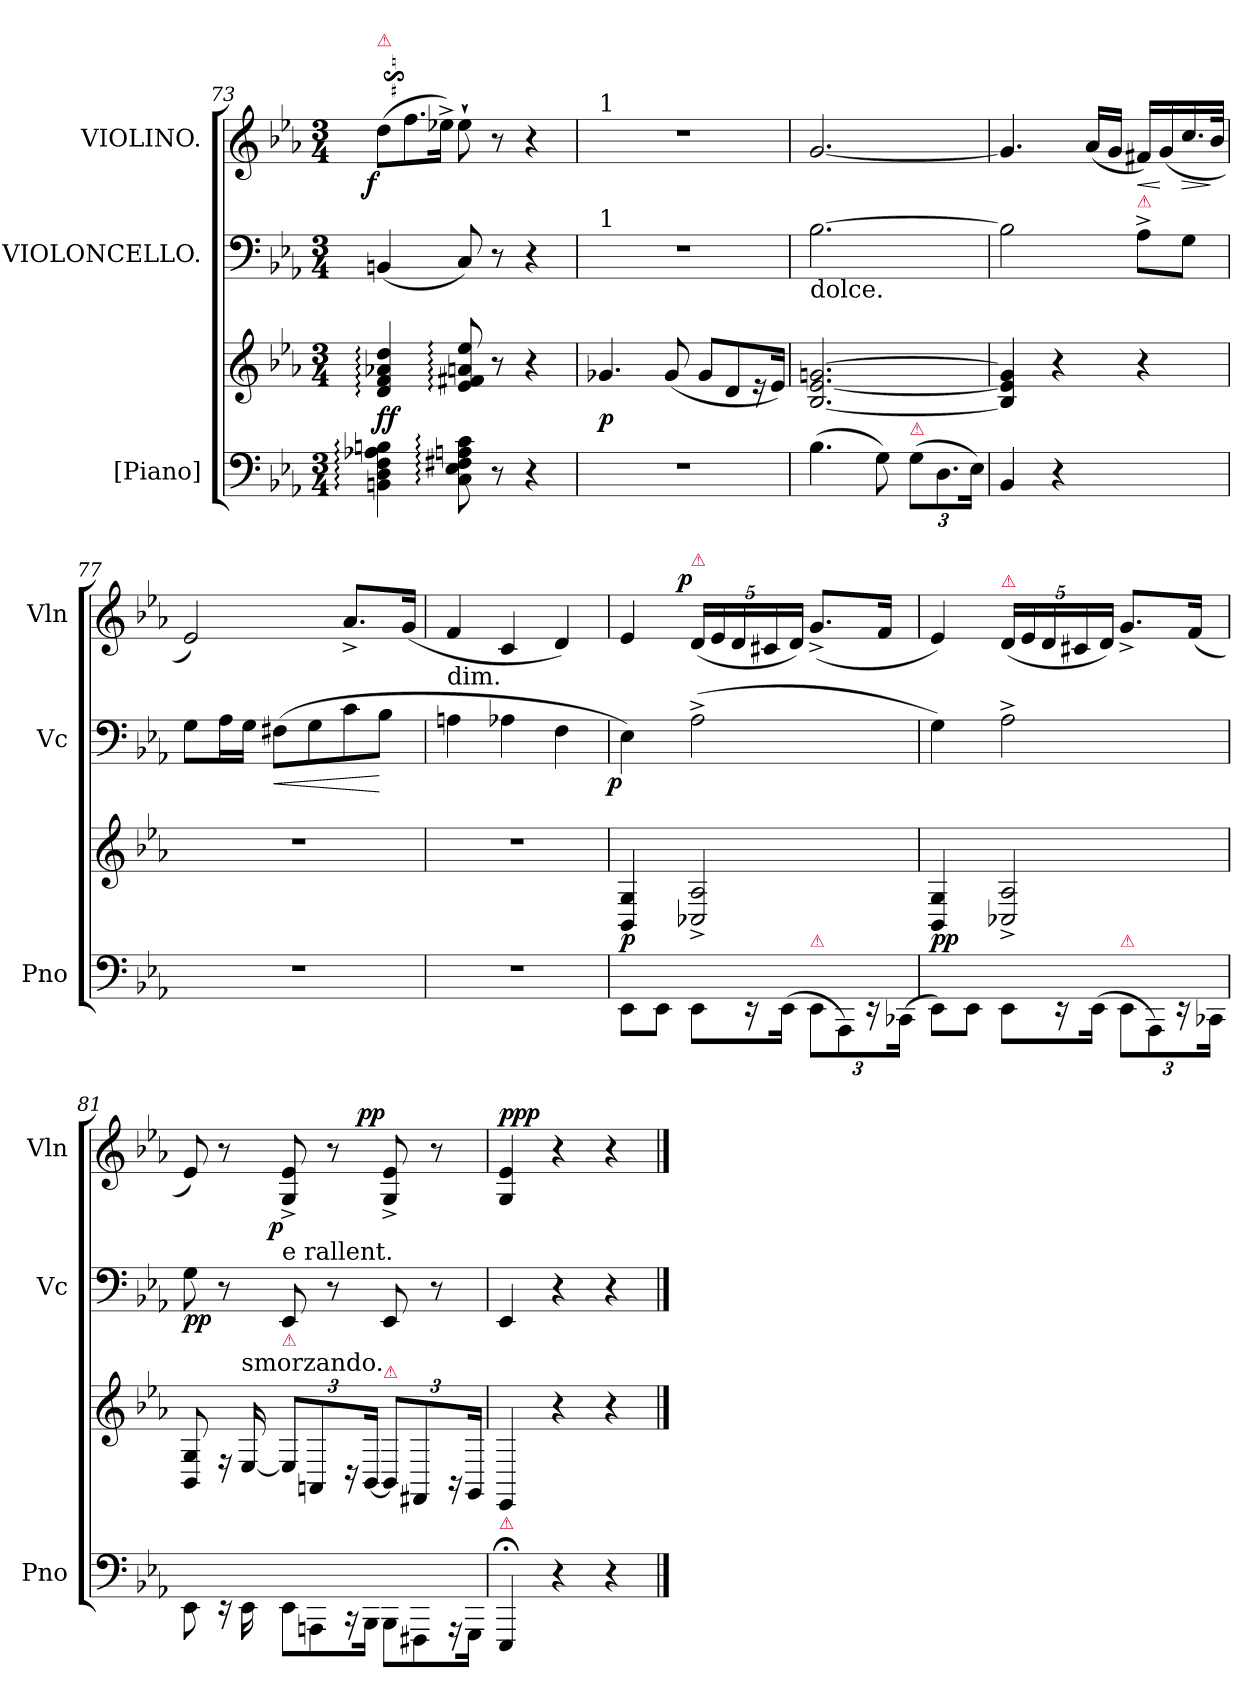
**kern	**kern	**dynam	**kern	**dynam	**kern	**dynam
*part3	*part3	*part3	*part2	*part2	*part1	*part1
*staff4	*staff3	*staff3/4	*staff2	*staff2	*staff1	*staff1
*I"[Piano]	*	*	*I"VIOLONCELLO.	*	*I"VIOLINO.	*
*I'Pno	*	*	*I'Vc	*	*I'Vln	*
*clefF4	*clefG2	*	*clefF4	*	*clefG2	*
*k[b-e-a-]	*k[b-e-a-]	*	*k[b-e-a-]	*	*k[b-e-a-]	*
*E-:	*E-:	*	*E-:	*	*E-:	*
*M3/4	*M3/4	*	*M3/4	*	*M3/4	*
*	*	*	*	*	*Xtuplet	*
=73	=73	=73	=73	=73	=73	=73
!	!	!	!	!	!LO:TX:a:color=crimson:t=⚠	!
!	!	!	!	!	!	!LO:DY:rj
4BBn: 4D: 4F: 4A-X: 4Bn:	4d: 4f: 4a-X: 4dd:	ff	(<4BBn	.	(12dd$sSL	f
.	.	.	.	.	12.ff	.
.	.	.	.	.	24ee-^<Jk)	.
8C: 8E-: 8F#X: 8An: 8c:	8e-: 8f#X: 8an: 8ee-:	.	8C)	.	8ee-`>	.
8r	8r	.	8r	.	8r	.
4r	4r	.	4r	.	4r	.
=74	=74	=74	=74	=74	=74	=74
!	!	!	!	!	!LO:TX:a:t=1	!
!	!	!	!LO:TX:a:t=1	!	!	!
2.rF	4.g-X	p	2.rF	.	2.rdd	.
.	(8g-	.	.	.	.	.
*	*Xtuplet	*	*	*	*	*
.	12g-L	.	.	.	.	.
.	12d	.	.	.	.	.
.	24re	.	.	.	.	.
.	24e-Jk)	.	.	.	.	.
=75	=75	=75	=75	=75	=75	=75
!	!	!	!LO:TX:b:t=dolce.	!	!	!
(4.B-	[2.B- [2.e- [2.gn	.	[2.B-	.	[2.g	.
8G)	.	.	.	.	.	.
!LO:TX:a:color=crimson:t=⚠	!	!	!	!	!	!
(12GL	.	.	.	.	.	.
12.D	.	.	.	.	.	.
24E-Jk)	.	.	.	.	.	.
=76	=76	=76	=76	=76	=76	=76
4BB-	4B-] 4e-] 4g]	.	2B-]	.	4.g]	.
4r	4r	.	.	.	.	.
.	.	.	.	.	(<16a-LL	.
.	.	.	.	.	16gJJ	.
!	!	!	!LO:TX:a:color=crimson:t=⚠	!	!	!
!	!	!	!	!	!	!LO:HP:b
4ryy	4r	.	8A-^<L	.	16f#XLL)	<
.	.	.	.	.	(<16g	[
!	!	!	!	!	!	!LO:HP:b
.	.	.	8GJ	.	16.cc	>
.	.	.	.	.	32b-JJk	]
=77	=77	=77	=77	=77	=77	=77
2.rF	2.rdd	.	8GL	.	2e-)	.
.	.	.	16A-L	.	.	.
.	.	.	16GJJ	.	.	.
!	!	!	!	!LO:HP:b	!	!
.	.	.	(>8F#XL	<	.	.
.	.	.	8G	.	.	.
.	.	.	8c	.	8.a-^<L	.
.	.	.	8B-J	[	.	.
.	.	.	.	.	(<16gJk	.
=78	=78	=78	=78	=78	=78	=78
!	!	!	!LO:TX:t=dim.	!	!	!
2.rF	2.rdd	.	4An	.	4f	.
.	.	.	4A-X	.	4c	.
.	.	.	4F	.	4d)	.
=79	=79	=79	=79	=79	=79	=79
!	!	!	!	!LO:DY:rj	!	!
8EE-\L	4BB-/ 4G/	p	4E-)	p	4e-	.
8EE-\J	.	.	.	.	.	.
*	*	*	*	*	*tuplet	*
!	!	!	!	!	!LO:TX:a:color=crimson:t=⚠	!
!	!	!	!	!	!	!LO:DY:a:rj
8EE-\L	2C-X^>/ 2A-^>/	.	(>2A-^<	.	(<20dLL	p
.	.	.	.	.	20e-	.
.	.	.	.	.	20d	.
16rEE	.	.	.	.	.	.
.	.	.	.	.	20c#X	.
(16EE-\Jk	.	.	.	.	.	.
.	.	.	.	.	20dJJ)	.
!LO:TX:a:color=crimson:t=⚠	!	!	!	!	!	!
12EE-\L	.	.	.	.	(<8.g^<L	.
12AAA-\)	.	.	.	.	.	.
24rEE	.	.	.	.	.	.
.	.	.	.	.	16fJk	.
(24CC-X\Jk	.	.	.	.	.	.
=80	=80	=80	=80	=80	=80	=80
8EE-\L)	4BB-/ 4G/	pp	4G)	.	4e-)	.
8EE-\J	.	.	.	.	.	.
!	!	!	!	!	!LO:TX:a:color=crimson:t=⚠	!
8EE-\L	2C-X^>/ 2A-^>/	.	2A-^<	.	(<20dLL	.
.	.	.	.	.	20e-	.
.	.	.	.	.	20d	.
16rEE	.	.	.	.	.	.
.	.	.	.	.	20c#X	.
(16EE-\Jk	.	.	.	.	.	.
.	.	.	.	.	20dJJ)	.
!LO:TX:a:color=crimson:t=⚠	!	!	!	!	!	!
12EE-\L	.	.	.	.	8.g^<L	.
12AAA-\)	.	.	.	.	.	.
24rEE	.	.	.	.	.	.
.	.	.	.	.	(<16fJk	.
24CC-X\Jk	.	.	.	.	.	.
=81	=81	=81	=81	=81	=81	=81
8EE-\	8BB-/ 8G/	.	8G	pp	8e-)	.
16rEE	16rF	.	8r	.	8r	.
!	!LO:TX:a:t=smorzando.	!	!	!	!	!
16EE-\	[16E-/	.	.	.	.	.
*Xtuplet	*tuplet	*	*	*	*	*
!	!	!	!LO:TX:a:t=e rallent.	!	!	!
!	!LO:TX:a:color=crimson:t=⚠	!	!	!	!	!
!	!	!	!	!	!	!LO:DY:rj
12EE-\L	12E-/L]	.	8EE-	.	8G^> 8e-^>	p
12AAAn\	12AAn/	.	.	.	.	.
.	.	.	8r	.	8r	.
24rCC	24r	.	.	.	.	.
24BBB-\Jk	[24BB-/Jk	.	.	.	.	.
!	!LO:TX:a:color=crimson:t=⚠	!	!	!	!	!
!	!	!	!	!	!	!LO:DY:a:rj
12BBB-\L	12BB-/L]	.	8EE-	.	8G^> 8e-^>	pp
12FFF#X	12FF#X	.	.	.	.	.
.	.	.	8r	.	8r	.
24rAAA	24rBB	.	.	.	.	.
24GGG\Jk	24GG/Jk	.	.	.	.	.
=82	=82	=82	=82	=82	=82	=82
!LO:TX:a:color=crimson:t=⚠	!	!	!	!	!	!
!	!	!	!	!	!	!LO:DY:a
4EEE-;</	4EE-/	.	4EE-	.	4G 4e-	ppp
4r	4r	.	4r	.	4r	.
4r	4r	.	4r	.	4r	.
==	==	==	==	==	==	==
*-	*-	*-	*-	*-	*-	*-
